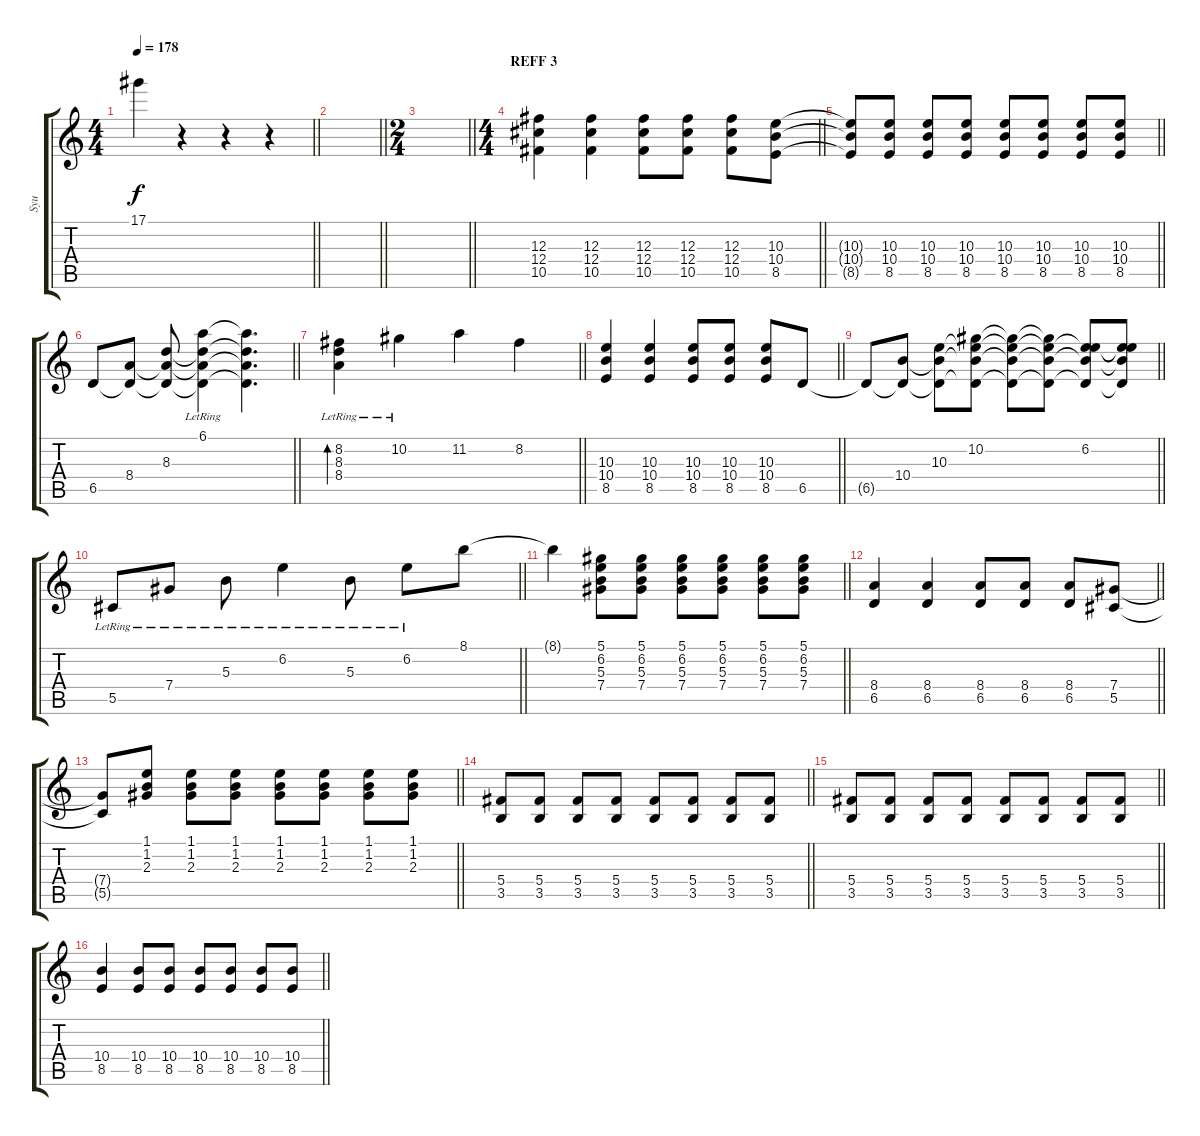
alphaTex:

\track ("Syu" "Syu") {instrument overdrivenguitar}
\staff {score tabs}
\tuning (Eb4 Bb3 Gb3 Db3 Ab2 Eb2) {hide}
\ts (4 4)
\tempo 178
\clef g2
\barLineRight lightlight
\ks c
17.1.4{dy f} r.4 r.4 r.4 |
\barLineRight lightlight
|
\ts (2 4)
\barLineRight lightlight
|
\ts (4 4)
\section ("" "REFF 3")
\barLineRight lightlight
(12.3 12.4 10.5).4 (12.3 12.4 10.5).4 (12.3 12.4 10.5).8 (12.3 12.4 10.5).8 (12.3 12.4 10.5).8 (10.3 10.4 8.5).8 |
\barLineRight lightlight
(10.3{t} 10.4{t} 8.5{t}).8 (10.3 10.4 8.5).8 (10.3 10.4 8.5).8 (10.3 10.4 8.5).8 (10.3 10.4 8.5).8 (10.3 10.4 8.5).8 (10.3 10.4 8.5).8 (10.3 10.4 8.5).8 |
\barLineRight lightlight
6.5.8 (8.4 6.5{t}).8 (8.3 8.4{t} 6.5{t}).8 (6.1{lr} 8.3{t} 8.4{t} 6.5{t}).4 (6.1{t} 8.3{t} 8.4{t} 6.5{t}).4{d} |
\barLineRight lightlight
(8.2{lr} 8.3{lr} 8.4{lr}).4{bd 480} 10.2{lr}.4 11.2.4 8.2.4 |
\barLineRight lightlight
(10.3 10.4 8.5).4 (10.3 10.4 8.5).4 (10.3 10.4 8.5).8 (10.3 10.4 8.5).8 (10.3 10.4 8.5).8 6.5.8 |
\barLineRight lightlight
6.5{t}.8 (10.4 6.5{t}).8 (10.3 10.4{t} 6.5{t}).8 (10.2 10.3{t} 10.4{t} 6.5{t}).8 (10.2{t} 10.3{t} 10.4{t} 6.5{t}).8 (10.2{t} 10.3{t} 10.4{t} 6.5{t}).8 (6.2 10.3{t} 10.4{t} 6.5{t}).8 (6.2{t} 10.3{t} 10.4{t} 6.5{t}).8 |
\barLineRight lightlight
5.5{lr}.8 7.4{lr}.8 5.3{lr}.8 6.2{lr}.4 5.3{lr}.8 6.2{lr}.8 8.1.8 |
\barLineRight lightlight
8.1{t}.4 (5.1 6.2 5.3 7.4).8 (5.1 6.2 5.3 7.4).8 (5.1 6.2 5.3 7.4).8 (5.1 6.2 5.3 7.4).8 (5.1 6.2 5.3 7.4).8 (5.1 6.2 5.3 7.4).8 |
\barLineRight lightlight
(8.4 6.5).4 (8.4 6.5).4 (8.4 6.5).8 (8.4 6.5).8 (8.4 6.5).8 (7.4 5.5).8 |
\barLineRight lightlight
(7.4{t} 5.5{t}).8 (1.1 1.2 2.3).8 (1.1 1.2 2.3).8 (1.1 1.2 2.3).8 (1.1 1.2 2.3).8 (1.1 1.2 2.3).8 (1.1 1.2 2.3).8 (1.1 1.2 2.3).8 |
\barLineRight lightlight
(5.4 3.5).8 (5.4 3.5).8 (5.4 3.5).8 (5.4 3.5).8 (5.4 3.5).8 (5.4 3.5).8 (5.4 3.5).8 (5.4 3.5).8 |
\barLineRight lightlight
(5.4 3.5).8 (5.4 3.5).8 (5.4 3.5).8 (5.4 3.5).8 (5.4 3.5).8 (5.4 3.5).8 (5.4 3.5).8 (5.4 3.5).8 |
\barLineRight lightlight
(10.4 8.5).4 (10.4 8.5).8 (10.4 8.5).8 (10.4 8.5).8 (10.4 8.5).8 (10.4 8.5).8 (10.4 8.5).8
